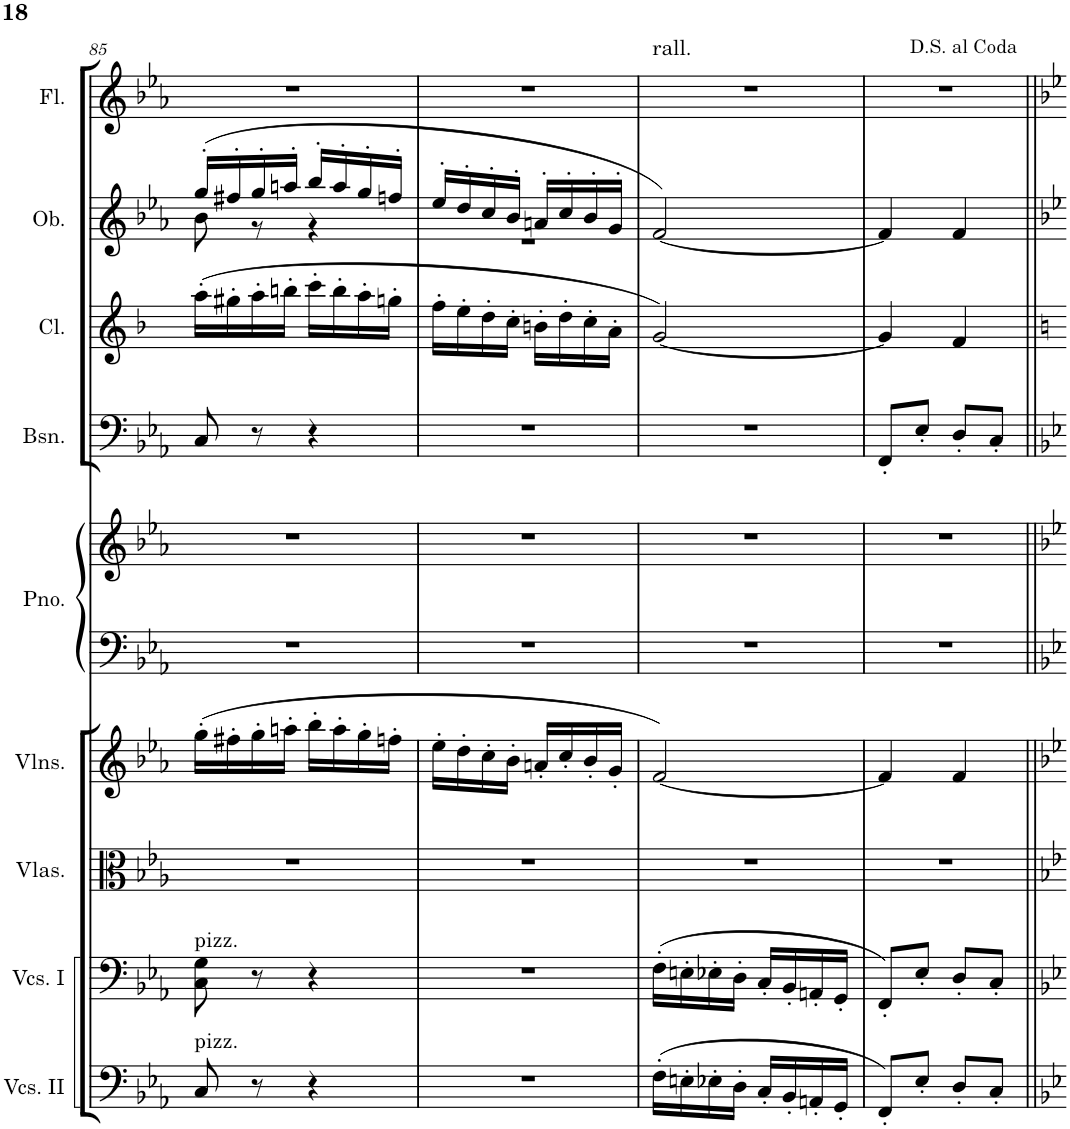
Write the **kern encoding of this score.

**kern	**kern	**kern	**kern	**kern	**kern	**kern	**kern	**kern	**kern
*part9	*part8	*part7	*part6	*part5	*part5	*part4	*part3	*part2	*part1
*staff10	*staff9	*staff8	*staff7	*staff6	*staff5	*staff4	*staff3	*staff2	*staff1
*I"Violoncellos II	*I"Violoncellos I	*I"Violas	*I"Violins	*I"Piano	*	*I"Bassoon	*I"Clarinet	*I"Oboe	*I"Flute
*I'Vcs. II	*I'Vcs. I	*I'Vlas.	*I'Vlns.	*I'Pno.	*	*I'Bsn.	*I'Cl.	*I'Ob.	*I'Fl.
!!LO:PB:g=z
*clefF4	*clefF4	*clefC3	*clefG2	*clefF4	*clefG2	*clefF4	*clefG2	*clefG2	*clefG2
*	*	*	*	*	*	*	*Trd1c2	*	*
*k[b-e-a-]	*k[b-e-a-]	*k[b-e-a-]	*k[b-e-a-]	*k[b-e-a-]	*k[b-e-a-]	*k[b-e-a-]	*k[b-]	*k[b-e-a-]	*k[b-e-a-]
*M2/4	*M2/4	*M2/4	*M2/4	*M2/4	*M2/4	*M2/4	*M2/4	*M2/4	*M2/4
=85	=85	=85	=85	=85	=85	=85	=85	=85	=85
*	*	*	*	*	*	*	*	*^	*
!	!LO:TX:a:t=pizz.	!	!	!	!	!	!	!	!	!
!LO:TX:a:t=pizz.	!	!	!	!	!	!	!	!	!	!
8C/	8C\ 8G\	2r	(16gg'\LL	2r	2r	8C/	(16aa'\LL	(16gg'/LL	8b-\	2r
.	.	.	16ff#X'\	.	.	.	16gg#X'\	16ff#X'/	.	.
8r	8r	.	16gg'\	.	.	8r	16aa'\	16gg'/	8r	.
.	.	.	16aan'\JJ	.	.	.	16bbn'\JJ	16aan'/JJ	.	.
4r	4r	.	16bb-'\LL	.	.	4r	16ccc'\LL	16bb-'/LL	4r	.
.	.	.	16aa'\	.	.	.	16bb'\	16aa'/	.	.
.	.	.	16gg'\	.	.	.	16aa'\	16gg'/	.	.
.	.	.	16ffn'\JJ	.	.	.	16ggn'\JJ	16ffn'/JJ	.	.
=86	=86	=86	=86	=86	=86	=86	=86	=86	=86	=86
2r	2r	2r	16ee-'\LL	2r	2r	2r	16ff'\LL	16ee-'/LL	2r	2r
.	.	.	16dd'\	.	.	.	16ee'\	16dd'/	.	.
.	.	.	16cc'\	.	.	.	16dd'\	16cc'/	.	.
.	.	.	16b-'\JJ	.	.	.	16cc'\JJ	16b-'/JJ	.	.
.	.	.	16an'/LL	.	.	.	16bn'\LL	16an'/LL	.	.
.	.	.	16cc'/	.	.	.	16dd'\	16cc'/	.	.
.	.	.	16b-'/	.	.	.	16cc'\	16b-'/	.	.
.	.	.	16g'/JJ	.	.	.	16a'\JJ	16g'/JJ	.	.
*	*	*	*	*	*	*	*	*v	*v	*
=87	=87	=87	=87	=87	=87	=87	=87	=87	=87
!	!	!	!	!	!	!	!	!	!LO:TX:a:t=rall.
(16F'\LL	(16F'\LL	2r	[2f/)	2r	2r	2r	[2g/)	[2f/)	2r
16En'\	16En'\	.	.	.	.	.	.	.	.
16E-X'\	16E-X'\	.	.	.	.	.	.	.	.
16D'\JJ	16D'\JJ	.	.	.	.	.	.	.	.
16C'/LL	16C'/LL	.	.	.	.	.	.	.	.
16BB-'/	16BB-'/	.	.	.	.	.	.	.	.
16AAn'/	16AAn'/	.	.	.	.	.	.	.	.
16GG'/JJ	16GG'/JJ	.	.	.	.	.	.	.	.
=88	=88	=88	=88	=88	=88	=88	=88	=88	=88
8FF'/L)	8FF'/L)	2r	4f/]	2r	2r	8FF'/L	4g/]	4f/]	2r
8E-'/J	8E-'/J	.	.	.	.	8E-'/J	.	.	.
8D'/L	8D'/L	.	4f/	.	.	8D'/L	4f/	4f/	.
8C'/J	8C'/J	.	.	.	.	8C'/J	.	.	.
!	!	!	!	!	!	!	!	!	!LO:TX:a:t=<font size="9"/>D.S. al Coda
=||	=||	=||	=||	=||	=||	=||	=||	=||	=||
*-	*-	*-	*-	*-	*-	*-	*-	*-	*-
